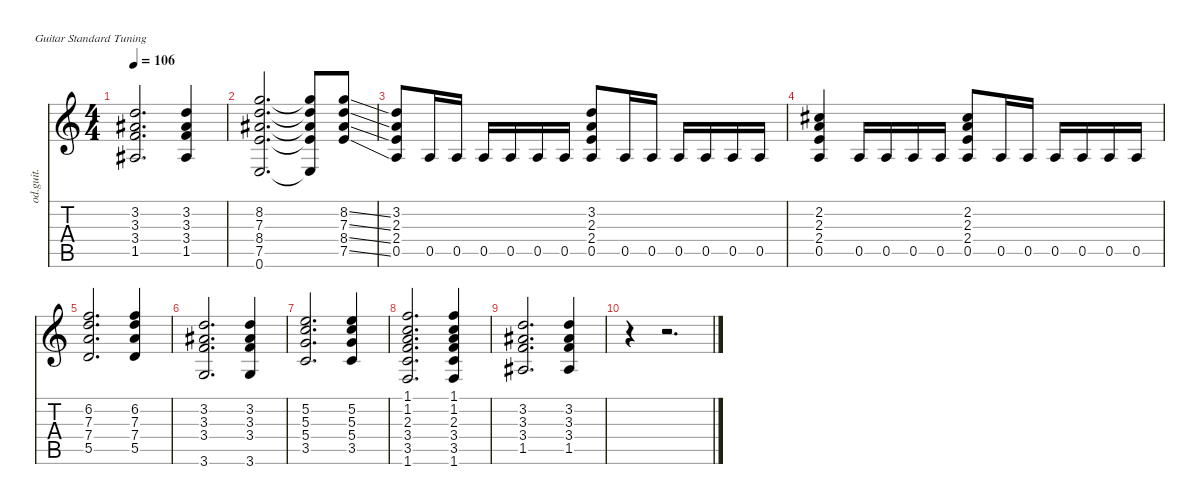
\defaultSystemsLayout 4
\hideDynamics
\bracketExtendMode nobrackets
\track ("Randy Rhoads (Base)" "od.guit.") {instrument overdrivenguitar}
\staff {score tabs}
\tuning (E4 B3 G3 D3 A2 E2)
\ts (4 4)
\tempo 106
\clef g2
\ks c
(3.2 3.3{acc #} 3.4 1.5{acc #}).2{d dy f} (3.2 3.3{acc #} 3.4 1.5{acc #}).4 |
(8.2 7.3 8.4{acc #} 7.5 0.6).2{d} (8.2{t} 7.3{t} 8.4{t acc #} 7.5{t} 0.6{t}).8 (8.2{ss} 7.3{ss} 8.4{ss acc #} 7.5{ss}).8 |
(3.2 2.3 2.4 0.5).8 0.5.16 0.5.16 0.5.16 0.5.16 0.5.16 0.5.16 (3.2 2.3 2.4 0.5).8 0.5.16 0.5.16 0.5.16 0.5.16 0.5.16 0.5.16 |
(2.2{acc #} 2.3 2.4 0.5).4 0.5.16 0.5.16 0.5.16 0.5.16 (2.2{acc #} 2.3 2.4 0.5).8 0.5.16 0.5.16 0.5.16 0.5.16 0.5.16 0.5.16 |
(6.2 7.3 7.4 5.5).2{d} (6.2 7.3 7.4 5.5).4 |
(3.2 3.3{acc #} 3.4 3.6).2{d} (3.2 3.3{acc #} 3.4 3.6).4 |
(5.2 5.3 5.4 3.5).2{d} (5.2 5.3 5.4 3.5).4 |
(1.1 1.2 2.3 3.4 3.5 1.6).2{d} (1.1 1.2 2.3 3.4 3.5 1.6).4 |
(3.2 3.3{acc #} 3.4 1.5{acc #}).2{d} (3.2 3.3{acc #} 3.4 1.5{acc #}).4 |
r.4 r.2{d}
